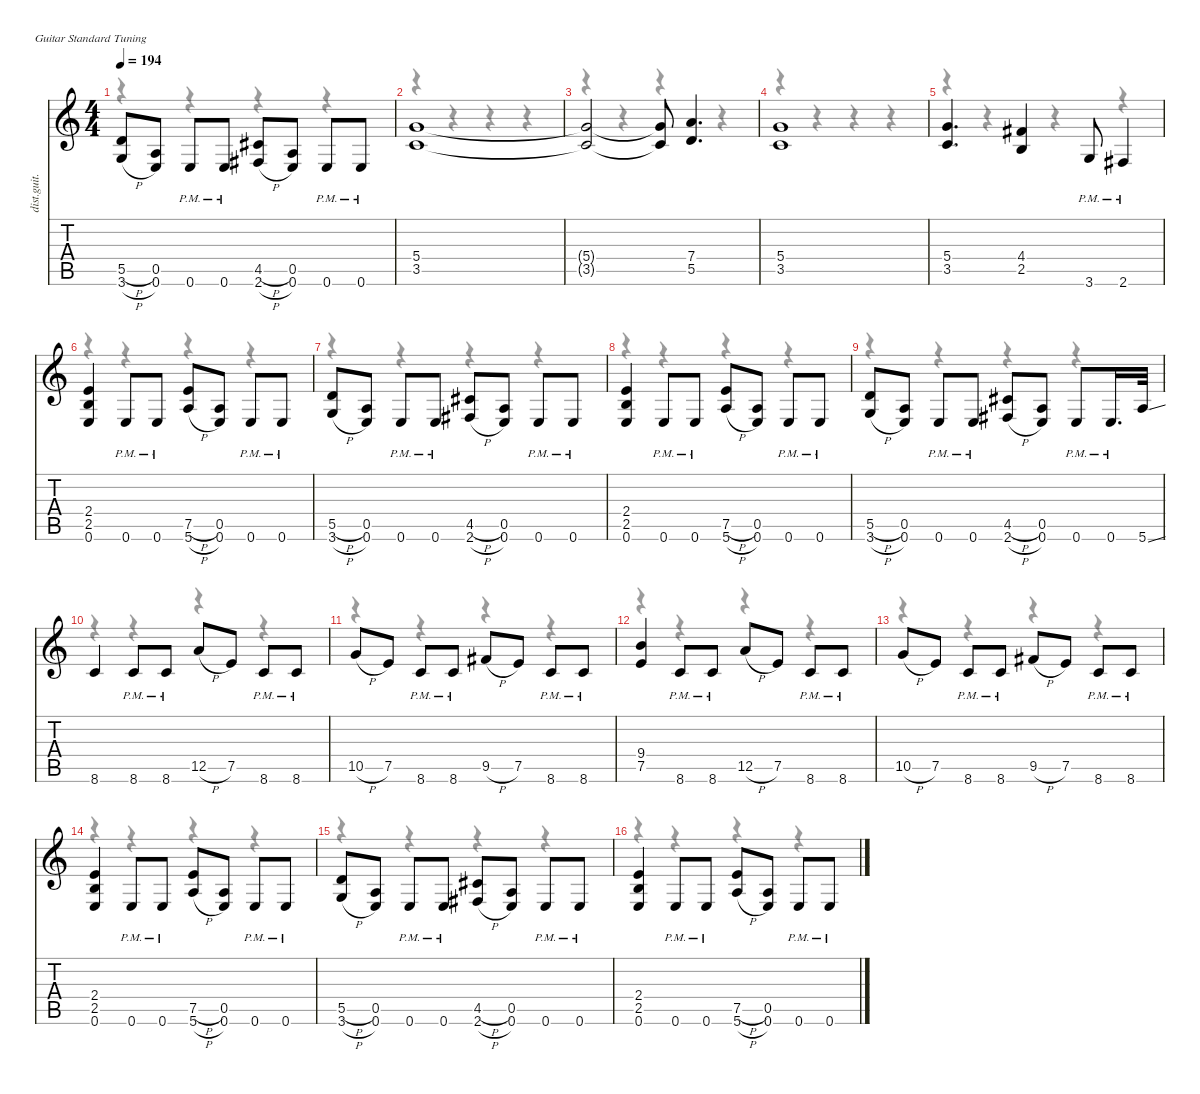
\defaultSystemsLayout 4
\hideDynamics
\bracketExtendMode nobrackets
\otherSystemsTrackNameOrientation horizontal
\track ("James Hetfield (Rhythm Guitar)" "dist.guit.") {instrument distortionguitar}
\staff {score tabs}
\tuning (E4 B3 G3 D3 A2 E2)
\voice
\ts (4 4)
\tempo 194
\clef g2
\ks c
(5.5{h} 3.6{h}).8{dy f beam Up} (0.5 0.6).8{beam Up} 0.6{pm}.8{beam Up} 0.6{pm}.8{beam Up} (4.5{h acc #} 2.6{h acc #}).8{beam Up} (0.5 0.6).8{beam Up} 0.6{pm}.8{beam Up} 0.6{pm}.8{beam Up} |
(5.4 3.5).1{beam Up} |
(5.4{t} 3.5{t}).2{beam Up} (5.4{t} 3.5{t}).8{beam Up} (7.4 5.5).4{d beam Up} |
(5.4 3.5).1{beam Up} |
(5.4 3.5).4{d beam Up} (4.4{acc #} 2.5).4{beam Up} 3.6{pm}.8{beam Up} 2.6{pm acc #}.4{beam Up} |
(2.4 2.5 0.6).4{beam Up} 0.6{pm}.8{beam Up} 0.6{pm}.8{beam Up} (7.5{h} 5.6{h}).8{beam Up} (0.5 0.6).8{beam Up} 0.6{pm}.8{beam Up} 0.6{pm}.8{beam Up} |
(5.5{h} 3.6{h}).8{beam Up} (0.5 0.6).8{beam Up} 0.6{pm}.8{beam Up} 0.6{pm}.8{beam Up} (4.5{h acc #} 2.6{h acc #}).8{beam Up} (0.5 0.6).8{beam Up} 0.6{pm}.8{beam Up} 0.6{pm}.8{beam Up} |
(2.4 2.5 0.6).4{beam Up} 0.6{pm}.8{beam Up} 0.6{pm}.8{beam Up} (7.5{h} 5.6{h}).8{beam Up} (0.5 0.6).8{beam Up} 0.6{pm}.8{beam Up} 0.6{pm}.8{beam Up} |
(5.5{h} 3.6{h}).8{beam Up} (0.5 0.6).8{beam Up} 0.6{pm}.8{beam Up} 0.6{pm}.8{beam Up} (4.5{h acc #} 2.6{h acc #}).8{beam Up} (0.5 0.6).8{beam Up} 0.6{pm}.8{beam Up} 0.6{pm}.16{d beam Up} 5.6{ss}.32{beam Up} |
8.6.4{beam Up} 8.6{pm}.8{beam Up} 8.6{pm}.8{beam Up} 12.5{h}.8{beam Up} 7.5.8{beam Up} 8.6{pm}.8{beam Up} 8.6{pm}.8{beam Up} |
10.5{h}.8{beam Up} 7.5.8{beam Up} 8.6{pm}.8{beam Up} 8.6{pm}.8{beam Up} 9.5{h acc #}.8{beam Up} 7.5.8{beam Up} 8.6{pm}.8{beam Up} 8.6{pm}.8{beam Up} |
(9.4 7.5).4{beam Up} 8.6{pm}.8{beam Up} 8.6{pm}.8{beam Up} 12.5{h}.8{beam Up} 7.5.8{beam Up} 8.6{pm}.8{beam Up} 8.6{pm}.8{beam Up} |
10.5{h}.8{beam Up} 7.5.8{beam Up} 8.6{pm}.8{beam Up} 8.6{pm}.8{beam Up} 9.5{h acc #}.8{beam Up} 7.5.8{beam Up} 8.6{pm}.8{beam Up} 8.6{pm}.8{beam Up} |
(2.4 2.5 0.6).4{beam Up} 0.6{pm}.8{beam Up} 0.6{pm}.8{beam Up} (7.5{h} 5.6{h}).8{beam Up} (0.5 0.6).8{beam Up} 0.6{pm}.8{beam Up} 0.6{pm}.8{beam Up} |
(5.5{h} 3.6{h}).8{beam Up} (0.5 0.6).8{beam Up} 0.6{pm}.8{beam Up} 0.6{pm}.8{beam Up} (4.5{h acc #} 2.6{h acc #}).8{beam Up} (0.5 0.6).8{beam Up} 0.6{pm}.8{beam Up} 0.6{pm}.8{beam Up} |
(2.4 2.5 0.6).4{beam Up} 0.6{pm}.8{beam Up} 0.6{pm}.8{beam Up} (7.5{h} 5.6{h}).8{beam Up} (0.5 0.6).8{beam Up} 0.6{pm}.8{beam Up} 0.6{pm}.8{beam Up}
\voice
\clef g2
\ottava regular
\simile none
\ks c
r.4{dy mf beam Down} r.4{beam Down} r.4{beam Down} r.4{beam Down} |
r.4{beam Down} r.4{beam Down} r.4{beam Down} r.4{beam Down} |
r.4{beam Down} r.4{beam Down} r.4{beam Down} r.4{beam Down} |
r.4{beam Down} r.4{beam Down} r.4{beam Down} r.4{beam Down} |
r.4{beam Down} r.4{beam Down} r.4{beam Down} r.4{beam Down} |
r.4{beam Down} r.4{beam Down} r.4{beam Down} r.4{beam Down} |
r.4{beam Down} r.4{beam Down} r.4{beam Down} r.4{beam Down} |
r.4{beam Down} r.4{beam Down} r.4{beam Down} r.4{beam Down} |
r.4{beam Down} r.4{beam Down} r.4{beam Down} r.4{beam Down} |
r.4{beam Down} r.4{beam Down} r.4{beam Down} r.4{beam Down} |
r.4{beam Down} r.4{beam Down} r.4{beam Down} r.4{beam Down} |
r.4{beam Down} r.4{beam Down} r.4{beam Down} r.4{beam Down} |
r.4{beam Down} r.4{beam Down} r.4{beam Down} r.4{beam Down} |
r.4{beam Down} r.4{beam Down} r.4{beam Down} r.4{beam Down} |
r.4{beam Down} r.4{beam Down} r.4{beam Down} r.4{beam Down} |
r.4{beam Down} r.4{beam Down} r.4{beam Down} r.4{beam Down}
